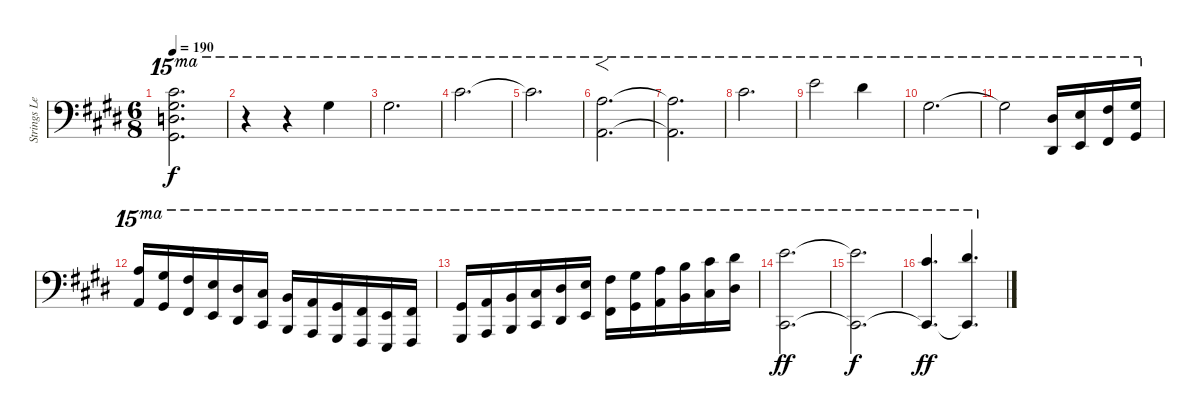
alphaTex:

\track ("Strings Lead" "Strings Le") {instrument stringensemble1}
\staff {score}
\tuning (Db4 Ab3 E3 B2 Gb2 A1) {hide}
\ts (6 8)
\tempo 190
\clef f4
\ks c#minor
(19.1{t} 29.2{t} 16.3{t} 27.4{t}).2{d ot 15ma dy f} |
r.4{ot 15ma} r.4{ot 15ma} 19.1.4{ot 15ma} |
19.1.2{d ot 15ma} |
24.1.2{d ot 15ma} |
24.1{t}.2{d ot 15ma} |
(20.1 22.4).2{f d ot 15ma} |
(20.1{t} 22.4{t}).2{d ot 15ma} |
24.1.2{d ot 15ma} |
27.1.2{ot 15ma} 26.1.4{ot 15ma} |
24.2.2{d ot 15ma} |
24.2{t}.2{ot 15ma} (14.1 7.2).16{ot 15ma} (15.1 8.2).16{ot 15ma} (17.1 10.2).16{ot 15ma} (19.1 12.2).16{ot 15ma} |
(20.1 13.2).16{ot 15ma} (19.1 12.2).16{ot 15ma} (17.1 10.2).16{ot 15ma} (15.1 8.2).16{ot 15ma} (14.1 7.2).16{ot 15ma} (12.1 5.2).16{ot 15ma} (10.1 3.2).16{ot 15ma} (8.1 1.2).16{ot 15ma} (7.1 0.2).16{ot 15ma} (5.1 2.3).16{ot 15ma} (3.1 0.3).16{ot 15ma} (5.1 2.3).16{ot 15ma} |
(7.1 0.2).16{ot 15ma} (8.1 1.2).16{ot 15ma} (10.1 3.2).16{ot 15ma} (12.1 5.2).16{ot 15ma} (14.1 7.2).16{ot 15ma} (15.1 8.2).16{ot 15ma} (17.1 10.2).16{ot 15ma} (19.1 12.2).16{ot 15ma} (20.1 13.2).16{ot 15ma} (22.1 15.2).16{ot 15ma} (24.1 17.2).16{ot 15ma} (26.1 19.2).16{ot 15ma} |
(27.1 14.4).2{d ot 15ma dy ff} |
(27.1{t} 14.4{t}).2{d ot 15ma dy f} |
(24.1 14.4{t}).4{d ot 15ma dy ff} (26.1 14.4{t}).4{d ot 15ma}
